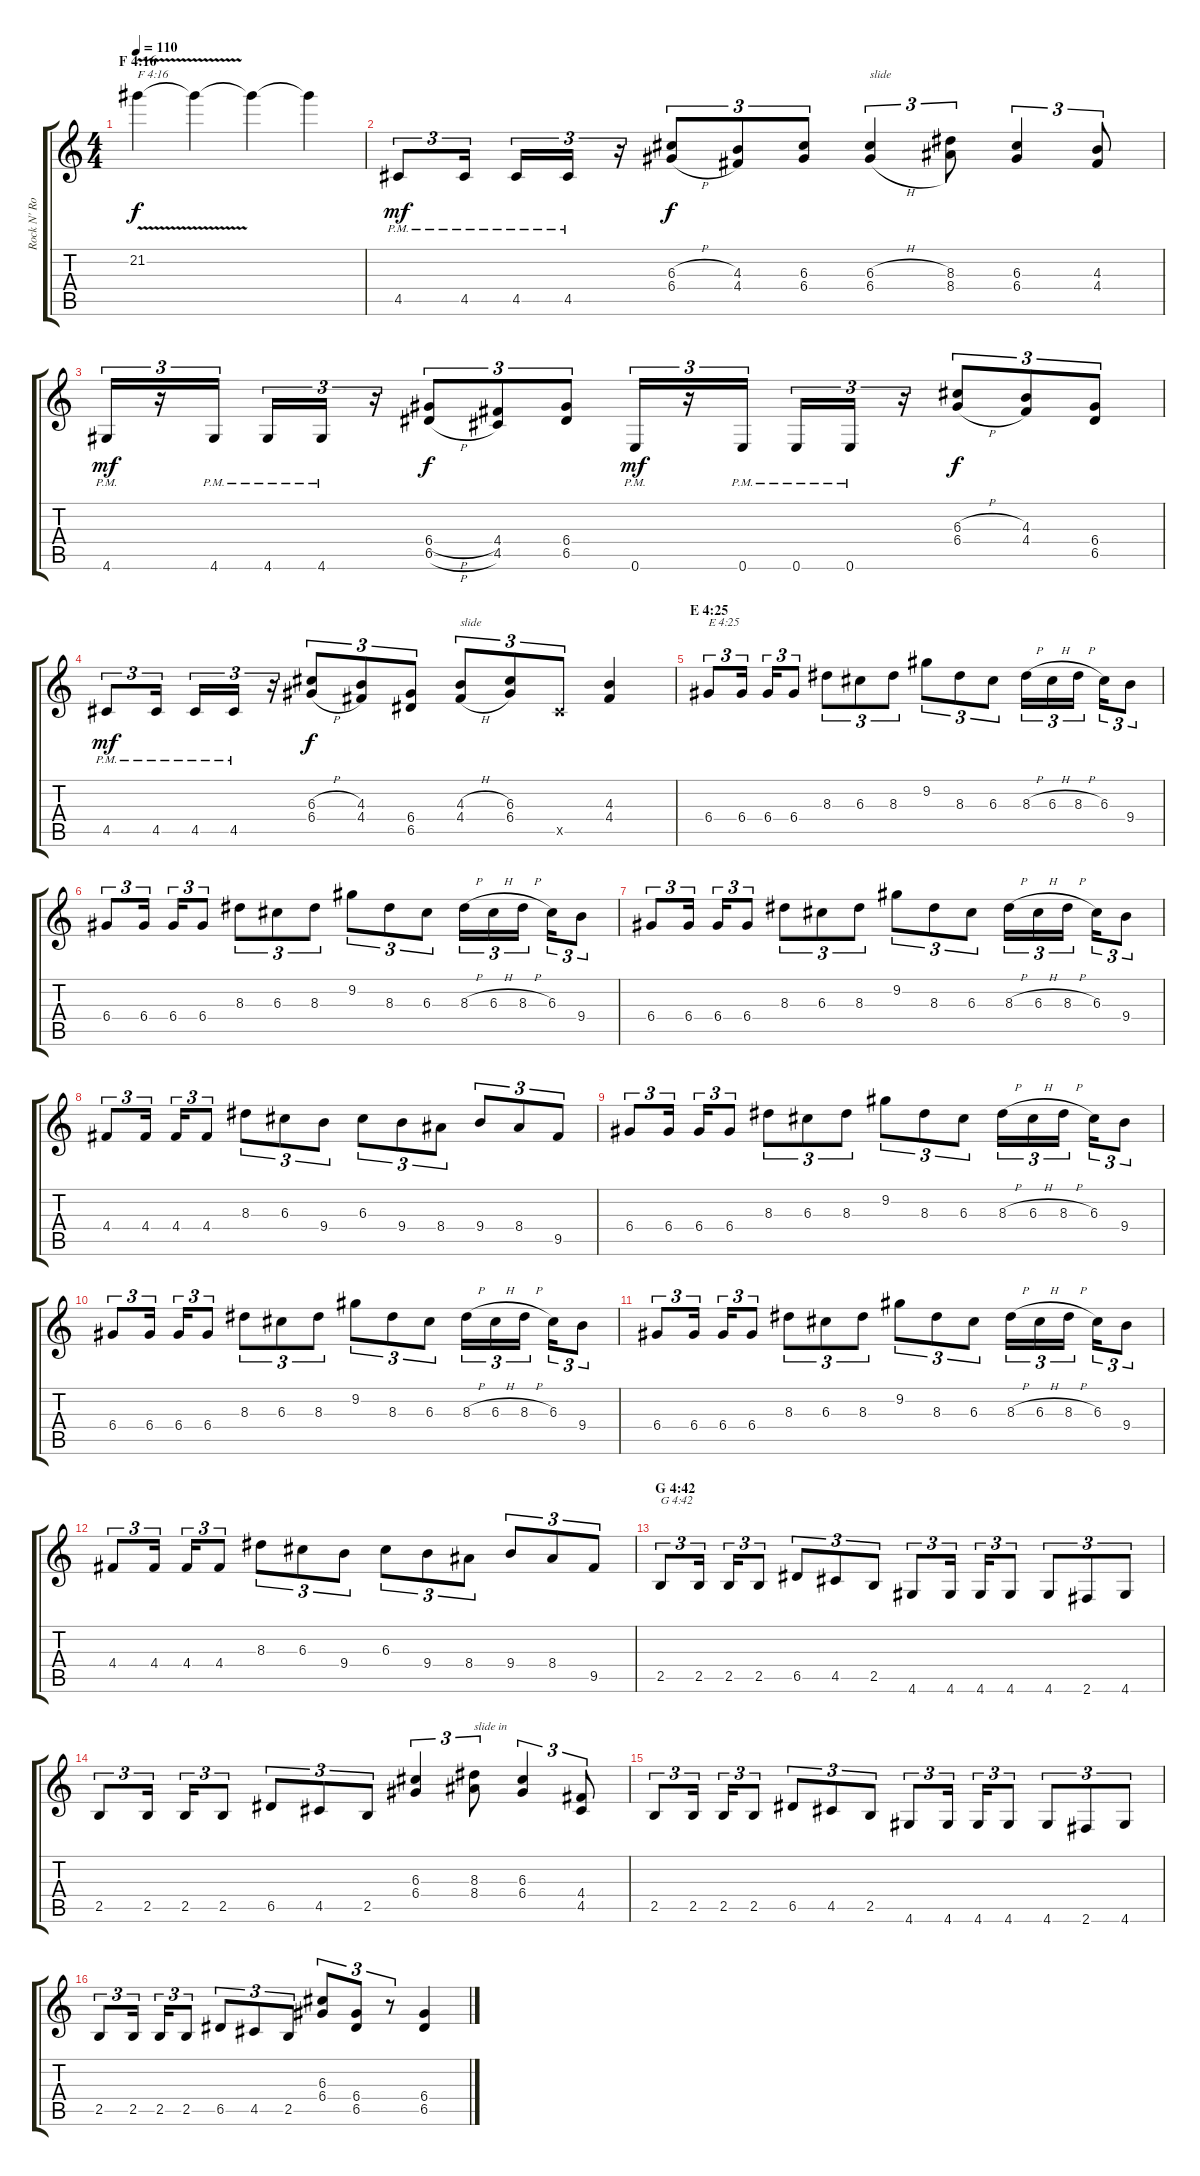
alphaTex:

\track ("Rock N' Rolf (left)" "Rock N' Ro") {instrument distortionguitar}
\staff {score tabs}
\tuning (E4 B3 G3 D3 A2 E2) {hide}
\ts (4 4)
\section ("" "F 4:16")
\tempo 110
\clef g2
\ks c
21.2{v}.4{txt "F 4:16" dy f volume 8} 21.2{t}.4 21.2{t}.4 21.2{t}.4 |
4.5{pm}.8{tu (3 2) dy mf volume 12} 4.5{pm}.16{tu (3 2)} 4.5{pm}.16{tu (3 2)} 4.5{pm}.16{tu (3 2)} r.16{tu (3 2)} (6.3{h} 6.4{h}).8{tu (3 2) dy f} (4.3 4.4).8{tu (3 2)} (6.3 6.4).8{tu (3 2)} (6.3{h} 6.4{h}).4{tu (3 2) txt "slide"} (8.3 8.4).8{tu (3 2)} (6.3 6.4).4{tu (3 2)} (4.3 4.4).8{tu (3 2)} |
4.6{pm}.16{tu (3 2) dy mf} r.16{tu (3 2)} 4.6{pm}.16{tu (3 2)} 4.6{pm}.16{tu (3 2)} 4.6{pm}.16{tu (3 2)} r.16{tu (3 2)} (6.4{h} 6.5{h}).8{tu (3 2) dy f} (4.4 4.5).8{tu (3 2)} (6.4 6.5).8{tu (3 2)} 0.6{pm}.16{tu (3 2) dy mf} r.16{tu (3 2)} 0.6{pm}.16{tu (3 2)} 0.6{pm}.16{tu (3 2)} 0.6{pm}.16{tu (3 2)} r.16{tu (3 2)} (6.3{h} 6.4{h}).8{tu (3 2) dy f} (4.3 4.4).8{tu (3 2)} (6.4 6.5).8{tu (3 2)} |
4.5{pm}.8{tu (3 2) dy mf} 4.5{pm}.16{tu (3 2)} 4.5{pm}.16{tu (3 2)} 4.5{pm}.16{tu (3 2)} r.16{tu (3 2)} (6.3{h} 6.4{h}).8{tu (3 2) dy f} (4.3 4.4).8{tu (3 2)} (6.4 6.5).8{tu (3 2)} (4.3{h} 4.4{h}).8{tu (3 2) txt "slide"} (6.3 6.4).8{tu (3 2)} 4.5{x}.8{tu (3 2)} (4.3 4.4).4 |
\section ("" "E 4:25")
6.4.8{tu (3 2) txt "E 4:25"} 6.4.16{tu (3 2)} 6.4.16{tu (3 2)} 6.4.8{tu (3 2)} 8.3.8{tu (3 2)} 6.3.8{tu (3 2)} 8.3.8{tu (3 2)} 9.2.8{tu (3 2)} 8.3.8{tu (3 2)} 6.3.8{tu (3 2)} 8.3{h}.16{tu (3 2)} 6.3{h}.16{tu (3 2)} 8.3{h}.16{tu (3 2)} 6.3.16{tu (3 2)} 9.4.8{tu (3 2)} |
6.4.8{tu (3 2)} 6.4.16{tu (3 2)} 6.4.16{tu (3 2)} 6.4.8{tu (3 2)} 8.3.8{tu (3 2)} 6.3.8{tu (3 2)} 8.3.8{tu (3 2)} 9.2.8{tu (3 2)} 8.3.8{tu (3 2)} 6.3.8{tu (3 2)} 8.3{h}.16{tu (3 2)} 6.3{h}.16{tu (3 2)} 8.3{h}.16{tu (3 2)} 6.3.16{tu (3 2)} 9.4.8{tu (3 2)} |
6.4.8{tu (3 2)} 6.4.16{tu (3 2)} 6.4.16{tu (3 2)} 6.4.8{tu (3 2)} 8.3.8{tu (3 2)} 6.3.8{tu (3 2)} 8.3.8{tu (3 2)} 9.2.8{tu (3 2)} 8.3.8{tu (3 2)} 6.3.8{tu (3 2)} 8.3{h}.16{tu (3 2)} 6.3{h}.16{tu (3 2)} 8.3{h}.16{tu (3 2)} 6.3.16{tu (3 2)} 9.4.8{tu (3 2)} |
4.4.8{tu (3 2)} 4.4.16{tu (3 2)} 4.4.16{tu (3 2)} 4.4.8{tu (3 2)} 8.3.8{tu (3 2)} 6.3.8{tu (3 2)} 9.4.8{tu (3 2)} 6.3.8{tu (3 2)} 9.4.8{tu (3 2)} 8.4.8{tu (3 2)} 9.4.8{tu (3 2)} 8.4.8{tu (3 2)} 9.5.8{tu (3 2)} |
6.4.8{tu (3 2)} 6.4.16{tu (3 2)} 6.4.16{tu (3 2)} 6.4.8{tu (3 2)} 8.3.8{tu (3 2)} 6.3.8{tu (3 2)} 8.3.8{tu (3 2)} 9.2.8{tu (3 2)} 8.3.8{tu (3 2)} 6.3.8{tu (3 2)} 8.3{h}.16{tu (3 2)} 6.3{h}.16{tu (3 2)} 8.3{h}.16{tu (3 2)} 6.3.16{tu (3 2)} 9.4.8{tu (3 2)} |
6.4.8{tu (3 2)} 6.4.16{tu (3 2)} 6.4.16{tu (3 2)} 6.4.8{tu (3 2)} 8.3.8{tu (3 2)} 6.3.8{tu (3 2)} 8.3.8{tu (3 2)} 9.2.8{tu (3 2)} 8.3.8{tu (3 2)} 6.3.8{tu (3 2)} 8.3{h}.16{tu (3 2)} 6.3{h}.16{tu (3 2)} 8.3{h}.16{tu (3 2)} 6.3.16{tu (3 2)} 9.4.8{tu (3 2)} |
6.4.8{tu (3 2)} 6.4.16{tu (3 2)} 6.4.16{tu (3 2)} 6.4.8{tu (3 2)} 8.3.8{tu (3 2)} 6.3.8{tu (3 2)} 8.3.8{tu (3 2)} 9.2.8{tu (3 2)} 8.3.8{tu (3 2)} 6.3.8{tu (3 2)} 8.3{h}.16{tu (3 2)} 6.3{h}.16{tu (3 2)} 8.3{h}.16{tu (3 2)} 6.3.16{tu (3 2)} 9.4.8{tu (3 2)} |
4.4.8{tu (3 2)} 4.4.16{tu (3 2)} 4.4.16{tu (3 2)} 4.4.8{tu (3 2)} 8.3.8{tu (3 2)} 6.3.8{tu (3 2)} 9.4.8{tu (3 2)} 6.3.8{tu (3 2)} 9.4.8{tu (3 2)} 8.4.8{tu (3 2)} 9.4.8{tu (3 2)} 8.4.8{tu (3 2)} 9.5.8{tu (3 2)} |
\section ("" "G 4:42")
2.5.8{tu (3 2) txt "G 4:42"} 2.5.16{tu (3 2)} 2.5.16{tu (3 2)} 2.5.8{tu (3 2)} 6.5.8{tu (3 2)} 4.5.8{tu (3 2)} 2.5.8{tu (3 2)} 4.6.8{tu (3 2)} 4.6.16{tu (3 2)} 4.6.16{tu (3 2)} 4.6.8{tu (3 2)} 4.6.8{tu (3 2)} 2.6.8{tu (3 2)} 4.6.8{tu (3 2)} |
2.5.8{tu (3 2)} 2.5.16{tu (3 2)} 2.5.16{tu (3 2)} 2.5.8{tu (3 2)} 6.5.8{tu (3 2)} 4.5.8{tu (3 2)} 2.5.8{tu (3 2)} (6.3 6.4).4{tu (3 2)} (8.3 8.4).8{tu (3 2) txt "slide in"} (6.3 6.4).4{tu (3 2)} (4.4 4.5).8{tu (3 2)} |
2.5.8{tu (3 2)} 2.5.16{tu (3 2)} 2.5.16{tu (3 2)} 2.5.8{tu (3 2)} 6.5.8{tu (3 2)} 4.5.8{tu (3 2)} 2.5.8{tu (3 2)} 4.6.8{tu (3 2)} 4.6.16{tu (3 2)} 4.6.16{tu (3 2)} 4.6.8{tu (3 2)} 4.6.8{tu (3 2)} 2.6.8{tu (3 2)} 4.6.8{tu (3 2)} |
2.5.8{tu (3 2)} 2.5.16{tu (3 2)} 2.5.16{tu (3 2)} 2.5.8{tu (3 2)} 6.5.8{tu (3 2)} 4.5.8{tu (3 2)} 2.5.8{tu (3 2)} (6.3 6.4).8{tu (3 2)} (6.4 6.5).8{tu (3 2)} r.8{tu (3 2)} (6.4 6.5).4
